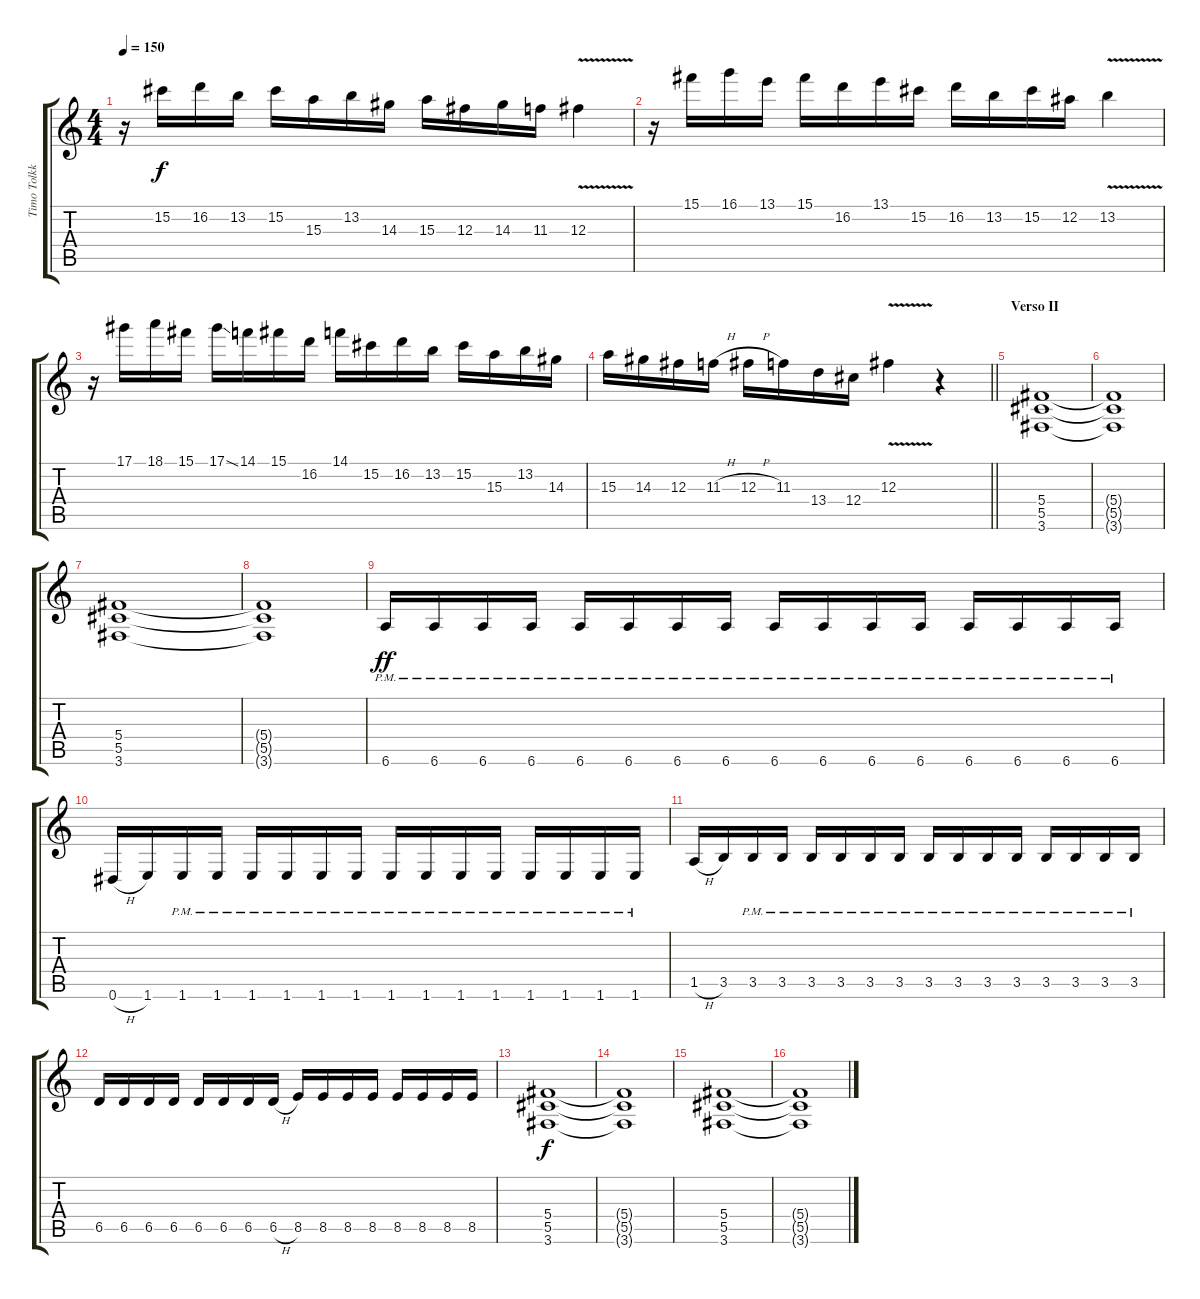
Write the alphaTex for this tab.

\track ("Timo Tolkki" "Timo Tolkk") {instrument distortionguitar}
\staff {score tabs}
\tuning (Eb4 Bb3 Gb3 Db3 Ab2 Eb2) {hide}
\ts (4 4)
\tempo 150
\clef g2
\ks c
r.16{dy f} 15.2.16 16.2.16 13.2.16 15.2.16 15.3.16 13.2.16 14.3.16 15.3.16 12.3.16 14.3.16 11.3.16 12.3{v}.4 |
r.16 15.1.16 16.1.16 13.1.16 15.1.16 16.2.16 13.1.16 15.2.16 16.2.16 13.2.16 15.2.16 12.2.16 13.2{v}.4 |
r.16 17.1.16 18.1.16 15.1.16 17.1{ss}.16 14.1.16 15.1.16 16.2.16 14.1.16 15.2.16 16.2.16 13.2.16 15.2.16 15.3.16 13.2.16 14.3.16 |
\barLineRight lightlight
15.3.16 14.3.16 12.3.16 11.3{h}.16 12.3{h}.16 11.3.16 13.4.16 12.4.16 12.3{v}.4 r.4 |
\section ("" "Verso II")
(5.4 5.5 3.6).1{volume 14 instrument distortionguitar} |
(5.4{t} 5.5{t} 3.6{t}).1 |
(5.4 5.5 3.6).1 |
(5.4{t} 5.5{t} 3.6{t}).1 |
6.6{pm}.16{dy ff} 6.6{pm}.16 6.6{pm}.16 6.6{pm}.16 6.6{pm}.16 6.6{pm}.16 6.6{pm}.16 6.6{pm}.16 6.6{pm}.16 6.6{pm}.16 6.6{pm}.16 6.6{pm}.16 6.6{pm}.16 6.6{pm}.16 6.6{pm}.16 6.6{pm}.16 |
0.6{h}.16 1.6.16 1.6{pm}.16 1.6{pm}.16 1.6{pm}.16 1.6{pm}.16 1.6{pm}.16 1.6{pm}.16 1.6{pm}.16 1.6{pm}.16 1.6{pm}.16 1.6{pm}.16 1.6{pm}.16 1.6{pm}.16 1.6{pm}.16 1.6{pm}.16 |
1.5{h}.16 3.5.16 3.5{pm}.16 3.5{pm}.16 3.5{pm}.16 3.5{pm}.16 3.5{pm}.16 3.5{pm}.16 3.5{pm}.16 3.5{pm}.16 3.5{pm}.16 3.5{pm}.16 3.5{pm}.16 3.5{pm}.16 3.5{pm}.16 3.5{pm}.16 |
6.5.16 6.5.16 6.5.16 6.5.16 6.5.16 6.5.16 6.5.16 6.5{h}.16 8.5.16 8.5.16 8.5.16 8.5.16 8.5.16 8.5.16 8.5.16 8.5.16 |
(5.4 5.5 3.6).1{dy f} |
(5.4{t} 5.5{t} 3.6{t}).1 |
(5.4 5.5 3.6).1 |
(5.4{t} 5.5{t} 3.6{t}).1
